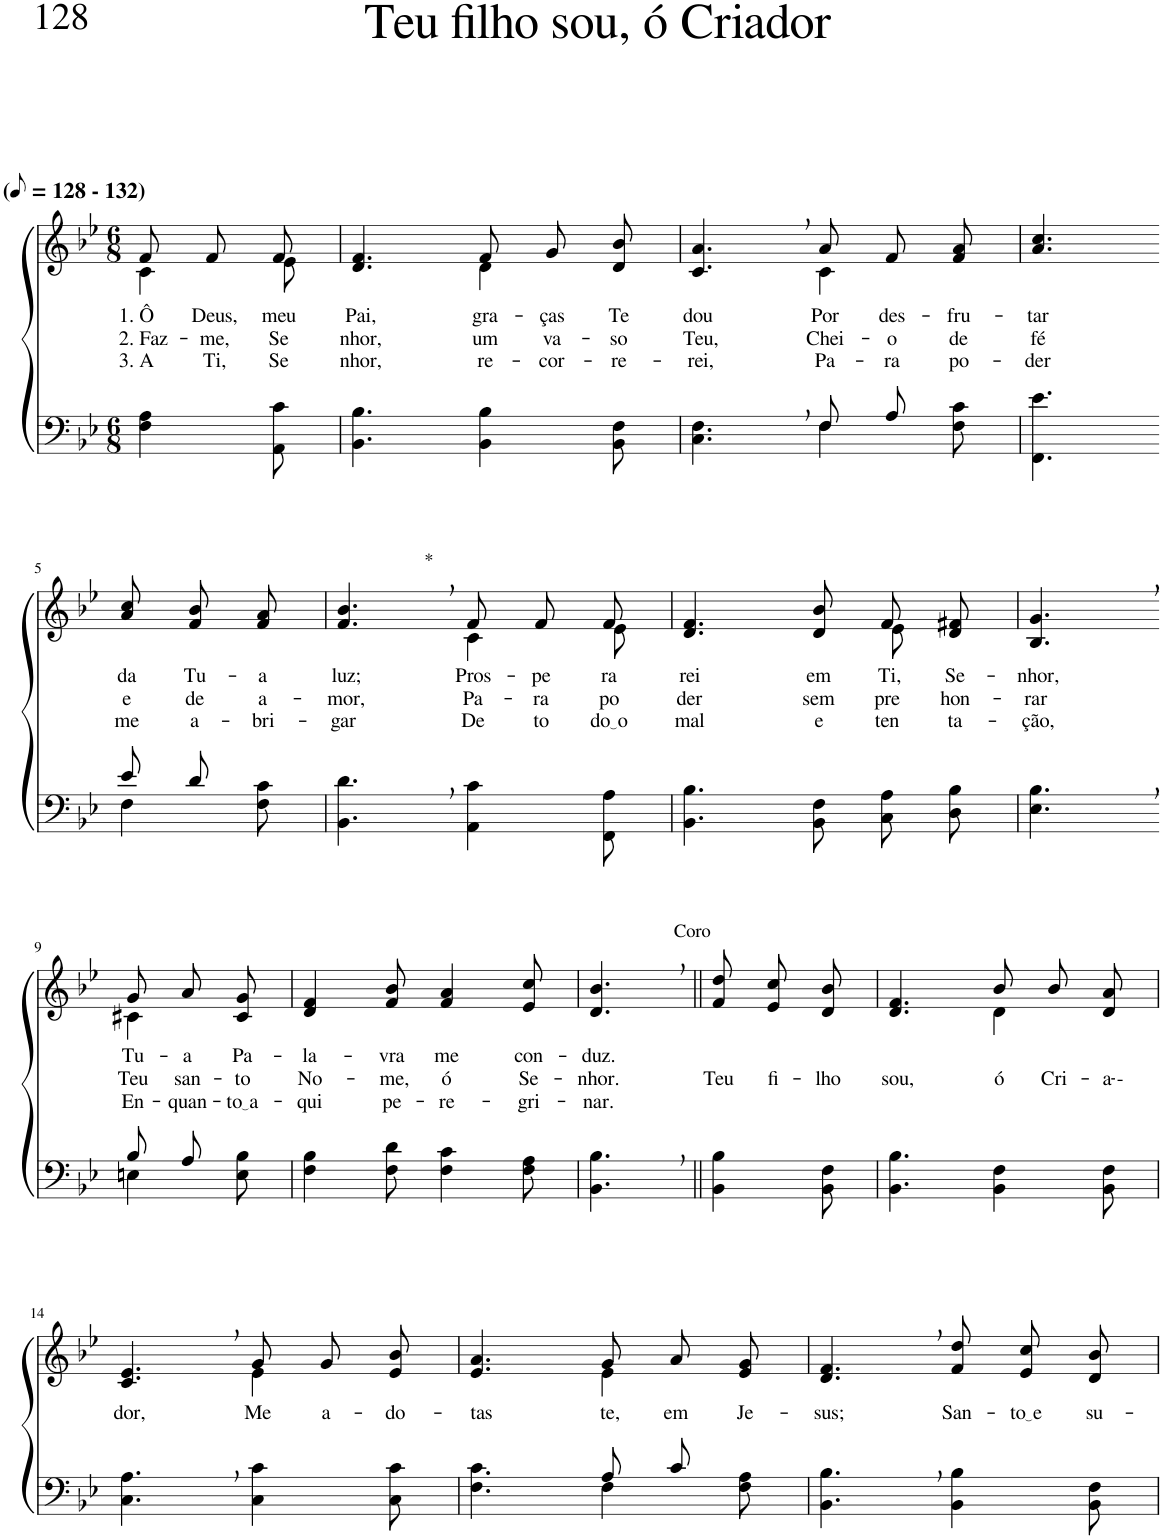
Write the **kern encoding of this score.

**kern	**kern	**text	**text	**text
*part2	*part1	*part1	*part1	*part1
*staff2	*staff1	*staff1	*staff1	*staff1
*I"Parte III e IV	*I"Parte I e II	*	*	*
*clefF4	*clefG2	*	*	*
*k[b-e-]	*k[b-e-]	*	*	*
*M6/8	*M6/8	*	*	*
*MM64	*MM64	*	*	*
=1	=1	=1	=1	=1
*	*^	*	*	*
!	!LO:TX:a:B:t=(	!	!	!	!
!	!LO:TX:a:B:t=- 132)	!	!	!	!
!	!	!	!LO:LY:b	!LO:LY:b	!LO:LY:b
4F\ 4A\	8f/L	4c\	1. Ô	2. Faz-	3. A
!	!	!	!LO:LY:b	!LO:LY:b	!LO:LY:b
.	8f/	.	Deus,	-me,	Ti,
!	!	!	!LO:LY:b	!LO:LY:b	!LO:LY:b
8AA\ 8c\	8f/J	8e-\	meu	Se-	Se-
=2	=2	=2	=2	=2	=2
!	!	!	!LO:LY:b	!LO:LY:b	!LO:LY:b
4.BB-\ 4.B-\	4.d/ 4.f/	4.ryy	Pai,	-nhor,	-nhor,
!	!	!	!LO:LY:b	!LO:LY:b	!LO:LY:b
4BB-\ 4B-\	8f/L	4d\	gra-	um	re-
!	!	!	!LO:LY:b	!LO:LY:b	!LO:LY:b
.	8g/	.	-ças	va-	-cor-
!	!	!	!LO:LY:b	!LO:LY:b	!LO:LY:b
8BB-\ 8F\	8d/ 8b-/J	8ryy	Te	-so	-re-
=3	=3	=3	=3	=3	=3
*^	*	*	*	*	*
!	!	!	!	!LO:LY:b	!LO:LY:b	!LO:LY:b
4.ryy	4.C\ 4.F\	4.c/, 4.a/,	4.ryy	dou	Teu,	-rei,
!	!	!	!	!LO:LY:b	!LO:LY:b	!LO:LY:b
8F/L	4F\	8a/L	4c\	Por	Chei-	Pa-
!	!	!	!	!LO:LY:b	!LO:LY:b	!LO:LY:b
8A/J	.	8f/	.	des-	-o	-ra
!	!	!	!	!LO:LY:b	!LO:LY:b	!LO:LY:b
8ryy	8F\ 8c\	8f/ 8a/J	8ryy	-fru-	de	po-
=4	=4	=4	=4	=4	=4	=4
!	!	!	!	!LO:LY:b	!LO:LY:b	!LO:LY:b
*v	*v	*	*	*	*	*
*	*v	*v	*	*	*
4.FF\ 4.e-\	4.a/ 4.cc/	-tar	fé	-der
!!LO:LB:g=z
=5-	=5-	=5-	=5-	=5-
*^	*	*	*	*
!	!	!	!LO:LY:b	!LO:LY:b	!LO:LY:b
8e-/L	4F\	8a/ 8cc/L	da	e	me
!	!	!	!LO:LY:b	!LO:LY:b	!LO:LY:b
8d/J	.	8f/ 8b-/	Tu-	de	a-
!	!	!	!LO:LY:b	!LO:LY:b	!LO:LY:b
8ryy	8F\ 8c\	8f/ 8a/J	-a	a-	-bri-
=6	=6	=6	=6	=6	=6
!	!	!LO:TX:a:t=*	!	!	!
!	!	!	!LO:LY:b	!LO:LY:b	!LO:LY:b
*v	*v	*^	*	*	*
4.BB-\, 4.d\,	4.f/, 4.b-/,	4.ryy	luz;	-mor,	-gar
!	!	!	!LO:LY:b	!LO:LY:b	!LO:LY:b
4AA\ 4c\	8f/L	4c\	Pros-	Pa-	De
!	!	!	!LO:LY:b	!LO:LY:b	!LO:LY:b
.	8f/	.	-pe-	-ra	to-
!	!	!	!LO:LY:b	!LO:LY:b	!LO:LY:b
8FF\ 8A\	8f/J	8e-\	-ra-	po-	do o
=7	=7	=7	=7	=7	=7
!	!	!	!LO:LY:b	!LO:LY:b	!LO:LY:b
4.BB-\ 4.B-\	4.d/ 4.f/	2ryy	-rei	-der	mal
!	!	!	!LO:LY:b	!LO:LY:b	!LO:LY:b
8BB-\ 8F\L	8d/ 8b-/L	.	em	sem-	e
!	!	!	!LO:LY:b	!LO:LY:b	!LO:LY:b
8C\ 8A\	8f/	8e-\	Ti,	-pre	ten-
!	!	!	!LO:LY:b	!LO:LY:b	!LO:LY:b
8D\ 8B-\J	8d/ 8f#X/J	8ryy	Se-	hon-	-ta-
=8	=8	=8	=8	=8	=8
!	!	!	!LO:LY:b	!LO:LY:b	!LO:LY:b
*	*v	*v	*	*	*
4.E-\, 4.B-\,	4.B-/, 4.g/,	-nhor,	-rar	-ção,
!!LO:LB:g=z
=9-	=9-	=9-	=9-	=9-
*^	*^	*	*	*
!	!	!	!	!LO:LY:b	!LO:LY:b	!LO:LY:b
8B-/L	4En\	8g/L	4c#X\	Tu-	Teu	En-
!	!	!	!	!LO:LY:b	!LO:LY:b	!LO:LY:b
8A/J	.	8a/	.	-a	san-	-quan-
!	!	!	!	!LO:LY:b	!LO:LY:b	!LO:LY:b
8ryy	8E\ 8B-\	8c#/ 8g/J	8ryy	Pa-	-to	to a
=10	=10	=10	=10	=10	=10	=10
!	!	!	!	!LO:LY:b	!LO:LY:b	!LO:LY:b
*v	*v	*	*	*	*	*
*	*v	*v	*	*	*
4F\ 4B-\	4d/ 4f/	-la-	No-	-qui
!	!	!LO:LY:b	!LO:LY:b	!LO:LY:b
8F\ 8d\	8f/ 8b-/	-vra	-me,	pe-
!	!	!LO:LY:b	!LO:LY:b	!LO:LY:b
4F\ 4c\	4f/ 4a/	me	ó	-re-
!	!	!LO:LY:b	!LO:LY:b	!LO:LY:b
8F\ 8A\	8e-/ 8cc/	con-	Se-	-gri-
=11	=11	=11	=11	=11
!	!LO:TX:a:t=Coro	!	!	!
!	!	!LO:LY:b	!LO:LY:b	!LO:LY:b
4.BB-\, 4.B-\,	4.d/, 4.b-/,	-duz.	-nhor.	-nar.
=12||	=12||	=12||	=12||	=12||
!	!	!	!LO:LY:b	!
4BB-\ 4B-\	8f/ 8dd/L	.	Teu	.
!	!	!	!LO:LY:b	!
.	8e-/ 8cc/	.	fi-	.
!	!	!	!LO:LY:b	!
8BB-\ 8F\	8d/ 8b-/J	.	-lho	.
=13	=13	=13	=13	=13
!	!	!	!LO:LY:b	!
*	*^	*	*	*
4.BB-\ 4.B-\	4.d/ 4.f/	4.ryy	.	sou,	.
!	!	!	!	!LO:LY:b	!
4BB-\ 4F\	8b-/L	4d\	.	ó	.
!	!	!	!	!LO:LY:b	!
.	8b-/	.	.	Cri-	.
!	!	!	!	!LO:LY:b	!
8BB-\ 8F\	8d/ 8a/J	8ryy	.	-a --	.
!!LO:LB:g=z	!!
=14	=14	=14	=14	=14	=14
!	!	!	!LO:LY:b	!	!
4.C\, 4.A\,	4.c/, 4.e-/,	4.ryy	dor,	.	.
!	!	!	!LO:LY:b	!	!
4C\ 4c\	8g/L	4e-\	Me	.	.
!	!	!	!LO:LY:b	!	!
.	8g/	.	a-	.	.
!	!	!	!LO:LY:b	!	!
8C\ 8c\	8e-/ 8b-/J	8ryy	-do-	.	.
=15	=15	=15	=15	=15	=15
*^	*	*	*	*	*
!	!	!	!	!LO:LY:b	!	!
4.ryy	4.F\ 4.c\	4.e-/ 4.a/	4.ryy	-tas-	.	.
!	!	!	!	!LO:LY:b	!	!
8A/L	4F\	8g/L	4e-\	-te,	.	.
!	!	!	!	!LO:LY:b	!	!
8c/J	.	8a/	.	em	.	.
!	!	!	!	!LO:LY:b	!	!
8ryy	8F\ 8A\	8e-/ 8g/J	8ryy	Je-	.	.
=16	=16	=16	=16	=16	=16	=16
!	!	!	!	!LO:LY:b	!	!
*v	*v	*	*	*	*	*
*	*v	*v	*	*	*
4.BB-\, 4.B-\,	4.d/, 4.f/,	-sus;	.	.
!	!	!LO:LY:b	!	!
4BB-\ 4B-\	8f/ 8dd/L	San-	.	.
!	!	!LO:LY:b	!	!
.	8e-/ 8cc/	to e	.	.
!	!	!LO:LY:b	!	!
8BB-\ 8F\	8d/ 8b-/J	su-	.	.
=	=	=	=	=
*-	*-	*-	*-	*-
